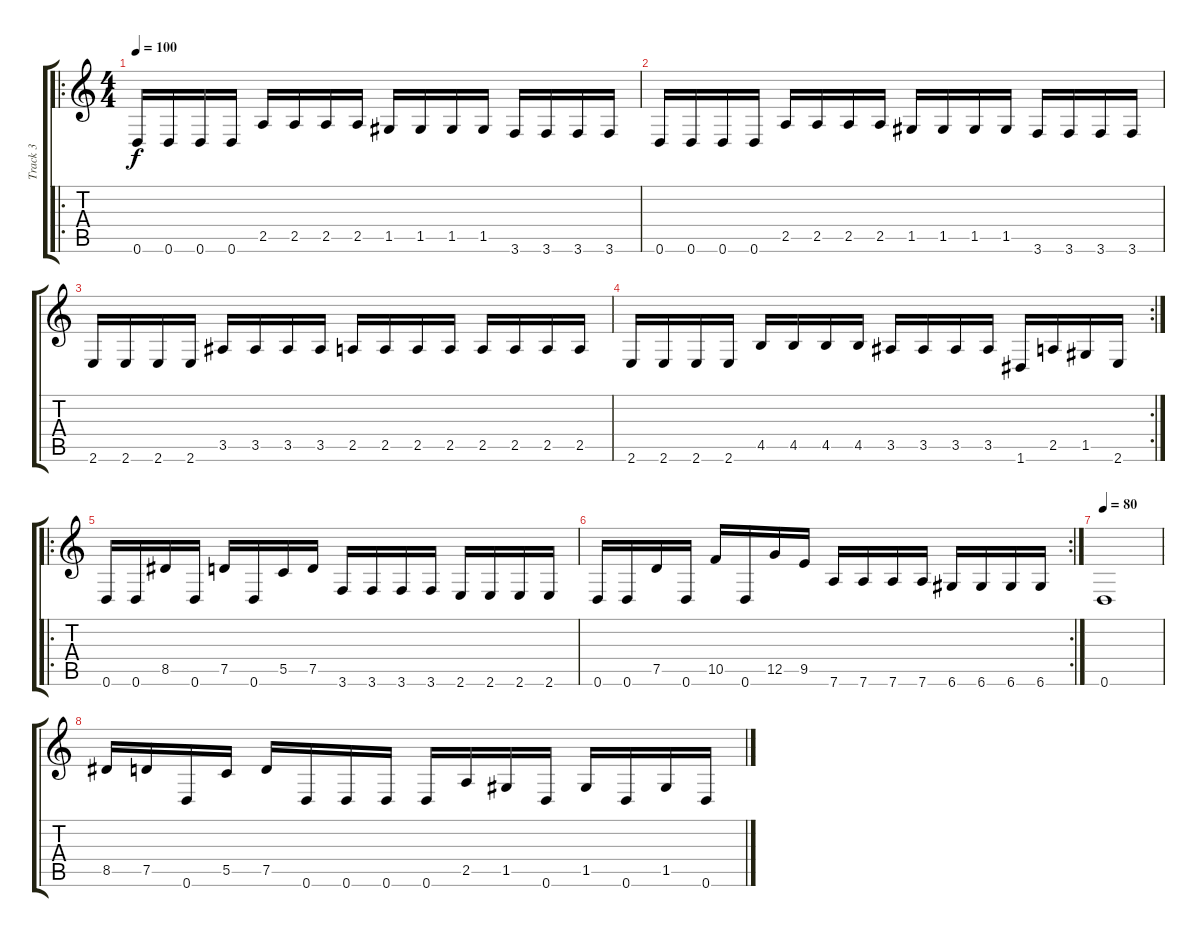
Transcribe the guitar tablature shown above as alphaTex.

\track ("Track 3" "Track 3") {instrument electricbassfinger}
\staff {score tabs}
\tuning (D4 A3 F3 C3 G2 D2) {hide}
\ro
\ts (4 4)
\tempo 100
\clef g2
\ks c
0.6.16{dy f} 0.6.16 0.6.16 0.6.16 2.5.16 2.5.16 2.5.16 2.5.16 1.5.16 1.5.16 1.5.16 1.5.16 3.6.16 3.6.16 3.6.16 3.6.16 |
0.6.16 0.6.16 0.6.16 0.6.16 2.5.16 2.5.16 2.5.16 2.5.16 1.5.16 1.5.16 1.5.16 1.5.16 3.6.16 3.6.16 3.6.16 3.6.16 |
2.6.16 2.6.16 2.6.16 2.6.16 3.5.16 3.5.16 3.5.16 3.5.16 2.5.16 2.5.16 2.5.16 2.5.16 2.5.16 2.5.16 2.5.16 2.5.16 |
\rc 2
2.6.16 2.6.16 2.6.16 2.6.16 4.5.16 4.5.16 4.5.16 4.5.16 3.5.16 3.5.16 3.5.16 3.5.16 1.6.16 2.5.16 1.5.16 2.6.16 |
\ro
0.6.16 0.6.16 8.5.16 0.6.16 7.5.16 0.6.16 5.5.16 7.5.16 3.6.16 3.6.16 3.6.16 3.6.16 2.6.16 2.6.16 2.6.16 2.6.16 |
\rc 2
0.6.16 0.6.16 7.5.16 0.6.16 10.5.16 0.6.16 12.5.16 9.5.16 7.6.16 7.6.16 7.6.16 7.6.16 6.6.16 6.6.16 6.6.16 6.6.16 |
\tempo 80
0.6.1 |
8.5.16 7.5.16 0.6.16 5.5.16 7.5.16 0.6.16 0.6.16 0.6.16 0.6.16 2.5.16 1.5.16 0.6.16 1.5.16 0.6.16 1.5.16 0.6.16
